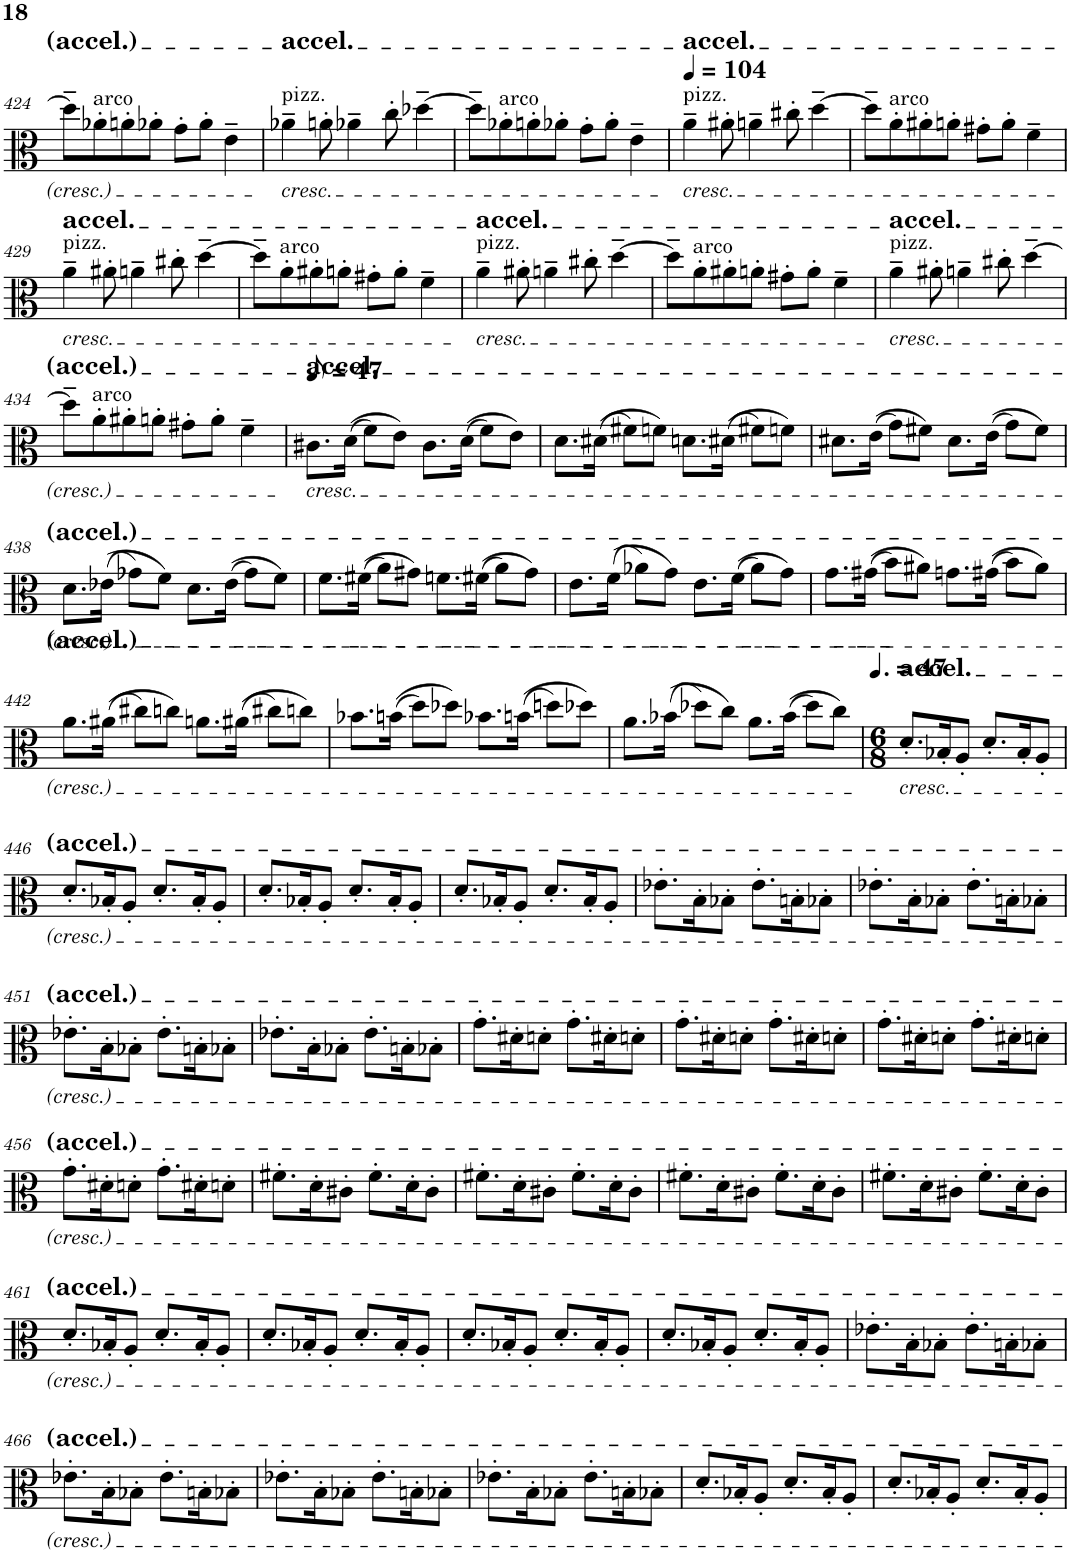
**kern
*part1
*staff1
*I"Viola
*I'Vla.
!!LO:PB:g=z
*clefC3
*k[]
*M4/4
=424
8dd-~\L]
!LO:TX:a:t=arco
8a-X'\
8an'\
8a-X'\J
8g'\L
8a-'\J
4e~\
=425
!LO:TX:a:t=pizz.
!LO:TX:b:i:t=cresc.
!LO:TX:a:t=accel.
4a-X~\
8an'\
4a-X~\
8cc'\
[4dd-X~\
=426
8dd-~\L]
!LO:TX:a:t=arco
8a-X'\
8an'\
8a-X'\J
8g'\L
8a-'\J
4e~\
=427
*MM104
!LO:TX:a:t=pizz.
!LO:TX:b:i:t=cresc.
!LO:TX:a:t=accel.
4a~\
8a#X'\
4an~\
8cc#X'\
[4dd~\
=428
8dd~\L]
!LO:TX:a:t=arco
8a'\
8a#X'\
8an'\J
8g#X'\L
8a'\J
4f~\
!!LO:LB:g=z
=429
!LO:TX:a:t=pizz.
!LO:TX:b:i:t=cresc.
!LO:TX:a:t=accel.
4a~\
8a#X'\
4an~\
8cc#X'\
[4dd~\
=430
8dd~\L]
!LO:TX:a:t=arco
8a'\
8a#X'\
8an'\J
8g#X'\L
8a'\J
4f~\
=431
!LO:TX:a:t=pizz.
!LO:TX:b:i:t=cresc.
!LO:TX:a:t=accel.
4a~\
8a#X'\
4an~\
8cc#X'\
[4dd~\
=432
8dd~\L]
!LO:TX:a:t=arco
8a'\
8a#X'\
8an'\J
8g#X'\L
8a'\J
4f~\
=433
!LO:TX:a:t=pizz.
!LO:TX:b:i:t=cresc.
!LO:TX:a:t=accel.
4a~\
8a#X'\
4an~\
8cc#X'\
[4dd~\
!!LO:LB:g=z
=434
8dd~\L]
!LO:TX:a:t=arco
8a'\
8a#X'\
8an'\J
8g#X'\L
8a'\J
4f~\
=435
*MM24
!LO:TX:a:t=accel.
8.c#X\L
((16d\Jk
8f\L)
8e\J)
8.c#\L
((16d\Jk
8f\L)
8e\J)
=436
8.d\L
((16d#X\Jk
8f#X\L)
8fn\J)
8.dn\L
((16d#X\Jk
8f#X\L)
8fn\J)
=437
8.d#X\L
((16e\Jk
8g\L)
8f#X\J)
8.d#\L
((16e\Jk
8g\L)
8f#\J)
!!LO:LB:g=z
=438
8.d\L
((16e-X\Jk
8g-X\L)
8f\J)
8.d\L
((16e-\Jk
8g-\L)
8f\J)
=439
8.f\L
((16f#X\Jk
8a\L)
8g#X\J)
8.fn\L
((16f#X\Jk
8a\L)
8g#\J)
=440
8.e\L
((16f\Jk
8a-X\L)
8g\J)
8.e\L
((16f\Jk
8a-\L)
8g\J)
=441
8.g\L
((16g#X\Jk
8b\L)
8a#X\J)
8.gn\L
((16g#X\Jk
8b\L)
8a#\J)
!!LO:LB:g=z
=442
8.a\L
((16a#X\Jk
8cc#X\L)
8ccn\J)
8.an\L
((16a#X\Jk
8cc#X\L)
8ccn\J)
=443
8.b-X\L
((16bn\Jk
8dd\L)
8dd-X\J)
8.b-X\L
((16bn\Jk
8ddn\L)
8dd-X\J)
=444
8.a\L
((16b-X\Jk
8dd-X\L)
8cc\J)
8.a\L
((16b-\Jk
8dd-\L)
8cc\J)
=445
*M6/8
*MM71
!LO:TX:a:t=accel.
8.d'/L
16B-X'/K
8A'/J
8.d'/L
16B-'/K
8A'/J
!!LO:LB:g=z
=446
8.d'/L
16B-X'/K
8A'/J
8.d'/L
16B-'/K
8A'/J
=447
8.d'/L
16B-X'/K
8A'/J
8.d'/L
16B-'/K
8A'/J
=448
8.d'/L
16B-X'/K
8A'/J
8.d'/L
16B-'/K
8A'/J
=449
8.e-X'\L
16B'\K
8B-X'\J
8.e-'\L
16Bn'\K
8B-X'\J
=450
8.e-X'\L
16B'\K
8B-X'\J
8.e-'\L
16Bn'\K
8B-X'\J
!!LO:LB:g=z
=451
8.e-X'\L
16B'\K
8B-X'\J
8.e-'\L
16Bn'\K
8B-X'\J
=452
8.e-X'\L
16B'\K
8B-X'\J
8.e-'\L
16Bn'\K
8B-X'\J
=453
8.g'\L
16d#X'\K
8dn'\J
8.g'\L
16d#X'\K
8dn'\J
=454
8.g'\L
16d#X'\K
8dn'\J
8.g'\L
16d#X'\K
8dn'\J
=455
8.g'\L
16d#X'\K
8dn'\J
8.g'\L
16d#X'\K
8dn'\J
!!LO:LB:g=z
=456
8.g'\L
16d#X'\K
8dn'\J
8.g'\L
16d#X'\K
8dn'\J
=457
8.f#X'\L
16d'\K
8c#X'\J
8.f#'\L
16d'\K
8c#'\J
=458
8.f#X'\L
16d'\K
8c#X'\J
8.f#'\L
16d'\K
8c#'\J
=459
8.f#X'\L
16d'\K
8c#X'\J
8.f#'\L
16d'\K
8c#'\J
=460
8.f#X'\L
16d'\K
8c#X'\J
8.f#'\L
16d'\K
8c#'\J
!!LO:LB:g=z
=461
8.d'/L
16B-X'/K
8A'/J
8.d'/L
16B-'/K
8A'/J
=462
8.d'/L
16B-X'/K
8A'/J
8.d'/L
16B-'/K
8A'/J
=463
8.d'/L
16B-X'/K
8A'/J
8.d'/L
16B-'/K
8A'/J
=464
8.d'/L
16B-X'/K
8A'/J
8.d'/L
16B-'/K
8A'/J
=465
8.e-X'\L
16B'\K
8B-X'\J
8.e-'\L
16Bn'\K
8B-X'\J
!!LO:LB:g=z
=466
8.e-X'\L
16B'\K
8B-X'\J
8.e-'\L
16Bn'\K
8B-X'\J
=467
8.e-X'\L
16B'\K
8B-X'\J
8.e-'\L
16Bn'\K
8B-X'\J
=468
8.e-X'\L
16B'\K
8B-X'\J
8.e-'\L
16Bn'\K
8B-X'\J
=469
8.d'/L
16B-X'/K
8A'/J
8.d'/L
16B-'/K
8A'/J
=470
8.d'/L
16B-X'/K
8A'/J
8.d'/L
16B-'/K
8A'/J
=
*-
